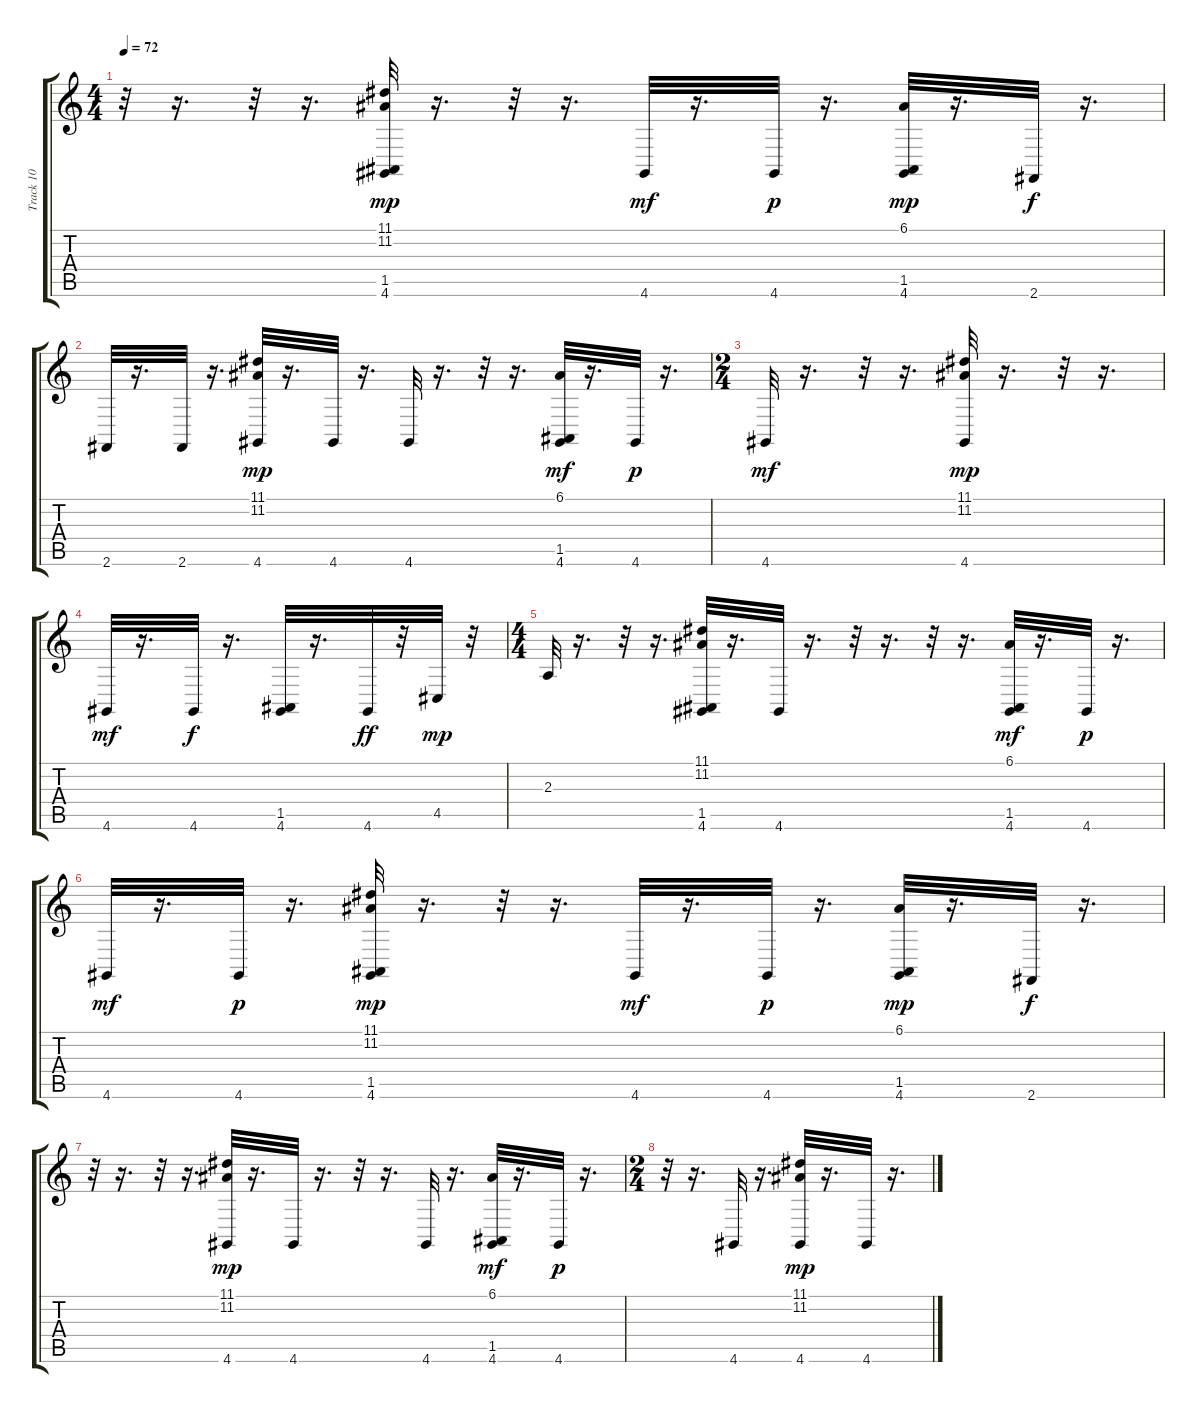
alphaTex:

\track ("Track 10" "Track 10") {instrument acousticgrandpiano}
\staff {score tabs}
\tuning (E4 B3 G3 D3 A2 E2) {hide}
\ts (4 4)
\tempo 72
\clef g2
\ks c
r.32{dy mf} r.16{d} r.32 r.16{d} (11.1 11.2 1.5 4.6).32{dy mp} r.16{d} r.32 r.16{d} 4.6.32{dy mf} r.16{d} 4.6.32{dy p} r.16{d} (6.1 1.5 4.6).32{dy mp} r.16{d} 2.6.32{dy f} r.16{d} |
2.6.32 r.16{d} 2.6.32 r.16{d} (11.1 11.2 4.6).32{dy mp} r.16{d} 4.6.32 r.16{d} 4.6.32 r.16{d} r.32 r.16{d} (6.1 1.5 4.6).32{dy mf} r.16{d} 4.6.32{dy p} r.16{d} |
\ts (2 4)
4.6.32{dy mf} r.16{d} r.32 r.16{d} (11.1 11.2 4.6).32{dy mp} r.16{d} r.32 r.16{d} |
4.6.32{dy mf} r.16{d} 4.6.32{dy f instrument acousticgrandpiano} r.16{d} (1.5 4.6).32 r.16{d} 4.6.32{dy ff} r.32 4.5.32{dy mp} r.32 |
\ts (4 4)
2.3.32 r.16{d} r.32 r.16{d} (11.1 11.2 1.5 4.6).32 r.16{d} 4.6.32 r.16{d} r.32 r.16{d} r.32 r.16{d} (6.1 1.5 4.6).32{dy mf} r.16{d} 4.6.32{dy p} r.16{d} |
4.6.32{dy mf} r.16{d} 4.6.32{dy p} r.16{d} (11.1 11.2 1.5 4.6).32{dy mp} r.16{d} r.32 r.16{d} 4.6.32{dy mf} r.16{d} 4.6.32{dy p} r.16{d} (6.1 1.5 4.6).32{dy mp} r.16{d} 2.6.32{dy f} r.16{d} |
r.32 r.16{d} r.32 r.16{d} (11.1 11.2 4.6).32{dy mp} r.16{d} 4.6.32 r.16{d} r.32 r.16{d} 4.6.32 r.16{d} (6.1 1.5 4.6).32{dy mf} r.16{d} 4.6.32{dy p} r.16{d} |
\ts (2 4)
r.32 r.16{d} 4.6.32 r.16{d} (11.1 11.2 4.6).32{dy mp} r.16{d} 4.6.32 r.16{d}
